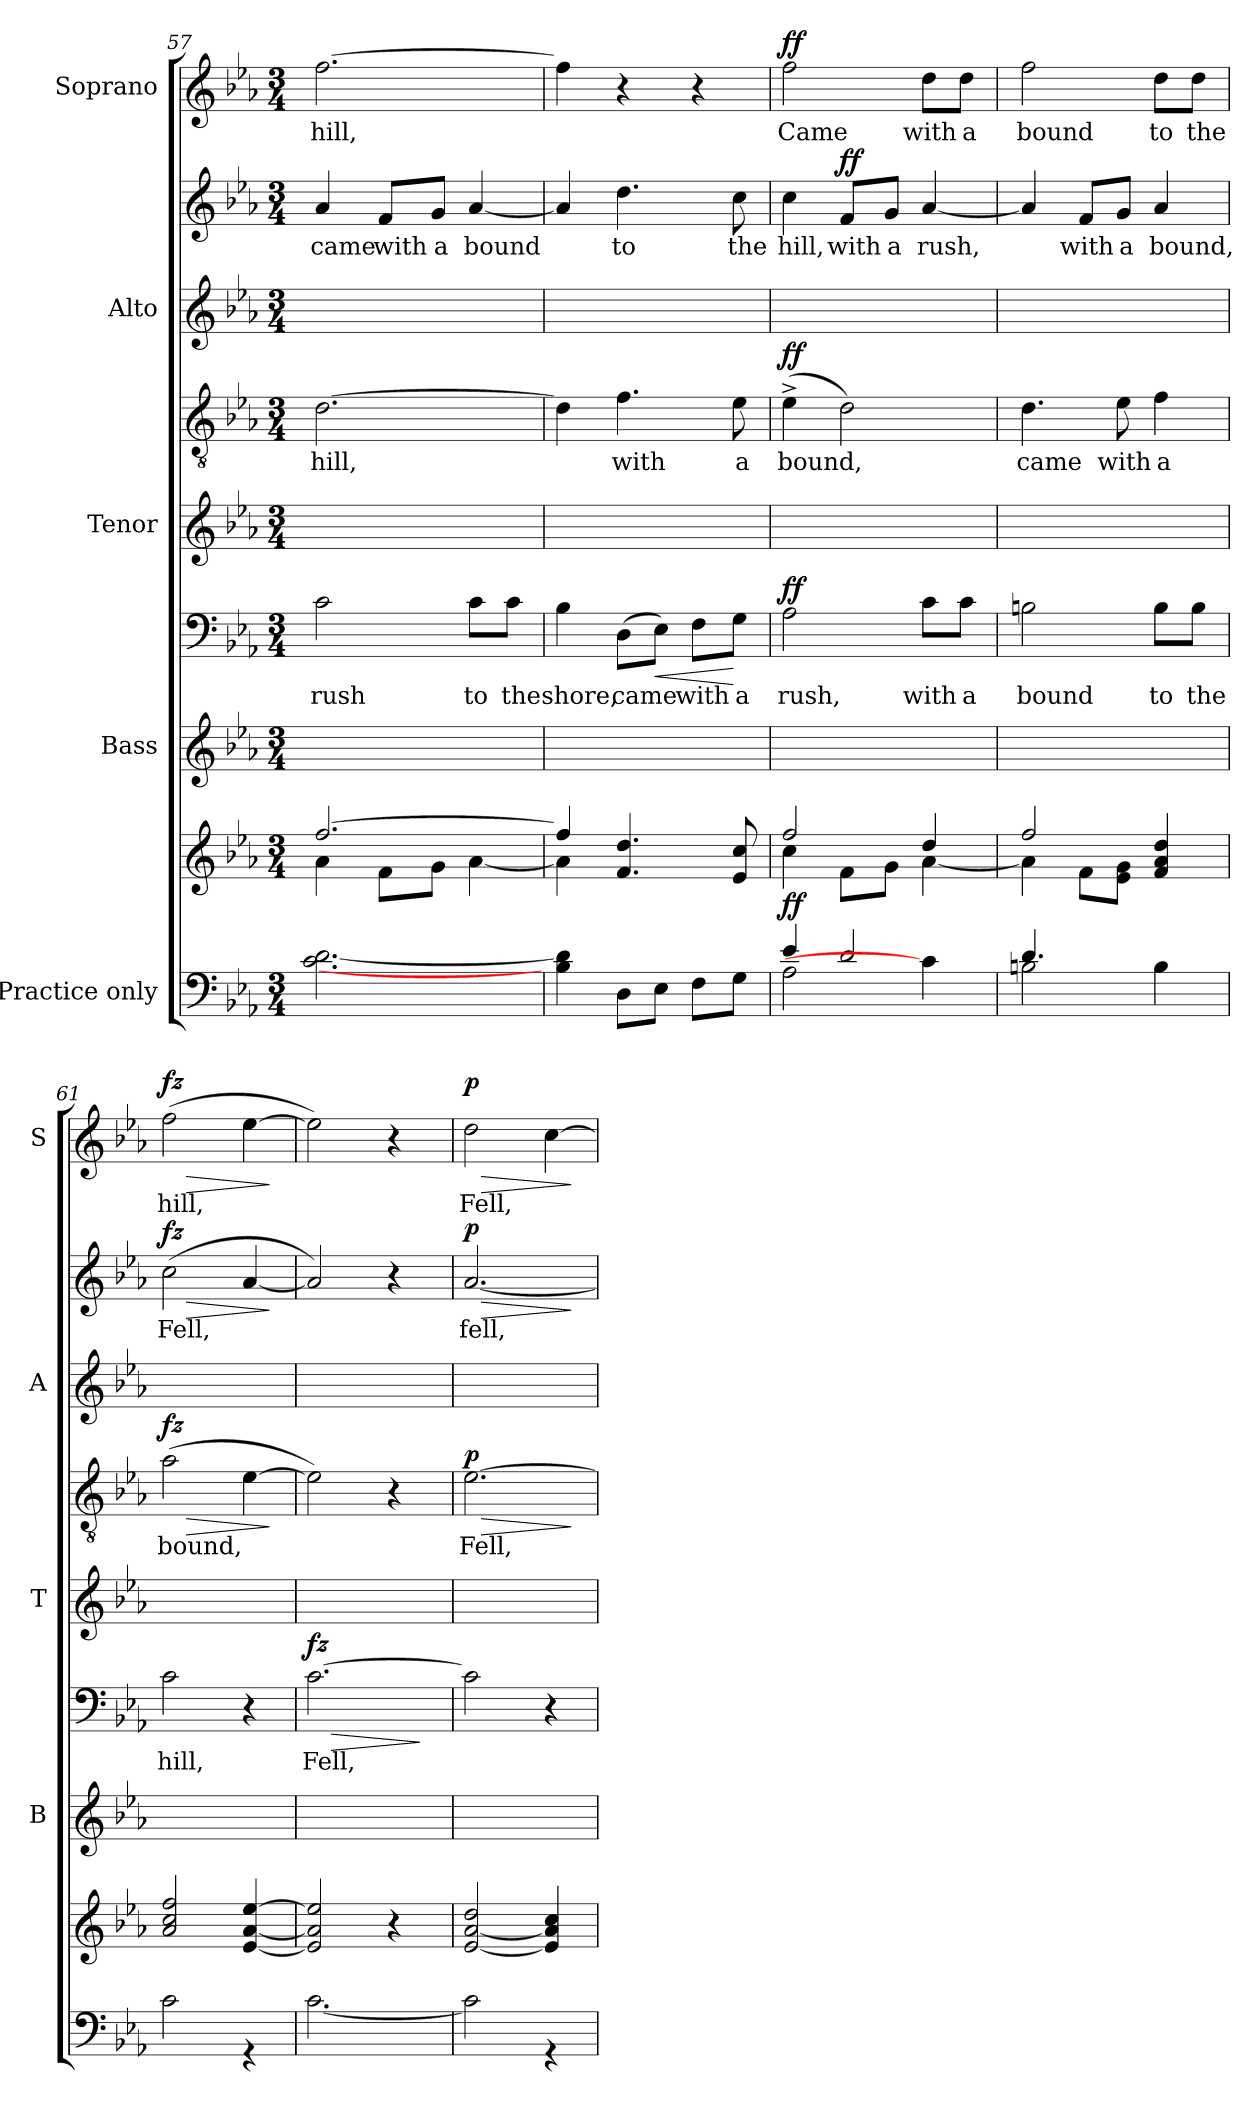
**kern	**kern	**dynam	**kern	**kern	**text	**dynam	**kern	**kern	**text	**dynam	**kern	**kern	**text	**dynam	**kern	**text	**dynam
*part5	*part5	*part5	*part4	*part4	*part4	*part4	*part3	*part3	*part3	*part3	*part2	*part2	*part2	*part2	*part1	*part1	*part1
*staff9	*staff8	*staff8/9	*staff7	*staff6	*staff6	*staff6/7	*staff5	*staff4	*staff4	*staff4/5	*staff3	*staff2	*staff2	*staff2/3	*staff1	*staff1	*staff1
*I"Practice only	*	*	*I"Bass	*	*	*	*I"Tenor	*	*	*	*I"Alto	*	*	*	*I"Soprano	*	*
*	*	*	*I'B	*	*	*	*I'T	*	*	*	*I'A	*	*	*	*I'S	*	*
*clefF4	*clefG2	*	*clefG2	*clefF4	*	*	*clefG2	*clefGv2	*	*	*clefG2	*clefG2	*	*	*clefG2	*	*
*k[b-e-a-]	*k[b-e-a-]	*	*k[b-e-a-]	*k[b-e-a-]	*	*	*k[b-e-a-]	*k[b-e-a-]	*	*	*k[b-e-a-]	*k[b-e-a-]	*	*	*k[b-e-a-]	*	*
*E-:	*E-:	*	*E-:	*E-:	*	*	*E-:	*E-:	*	*	*E-:	*E-:	*	*	*E-:	*	*
*M3/4	*M3/4	*	*M3/4	*M3/4	*	*	*M3/4	*M3/4	*	*	*M3/4	*M3/4	*	*	*M3/4	*	*
=57	=57	=57	=57	=57	=57	=57	=57	=57	=57	=57	=57	=57	=57	=57	=57	=57	=57
*^	*^	*	*	*	*	*	*	*	*	*	*	*	*	*	*	*	*
!	!	!	!	!	!	!	!LO:LY:b	!	!	!	!LO:LY:b	!	!	!	!LO:LY:b	!	!	!LO:LY:b	!
2.ryy	[2.c\ [2.d\	[2.ff/	4a-\	.	2.ryy	2c\	rush	.	2.ryy	[2.d\	hill,	.	2.ryy	4a-/	came	.	[2.ff\	hill,	.
!	!	!	!	!	!	!	!	!	!	!	!	!	!	!	!LO:LY:b	!	!	!	!
.	.	.	8f\L	.	.	.	.	.	.	.	.	.	.	8f/L	with	.	.	.	.
!	!	!	!	!	!	!	!	!	!	!	!	!	!	!	!LO:LY:b	!	!	!	!
.	.	.	8g\J	.	.	.	.	.	.	.	.	.	.	8g/J	a	.	.	.	.
!	!	!	!	!	!	!	!LO:LY:b	!	!	!	!	!	!	!	!LO:LY:b	!	!	!	!
.	.	.	[4a-\	.	.	8c\L	to	.	.	.	.	.	.	[4a-/	bound	.	.	.	.
!	!	!	!	!	!	!	!LO:LY:b	!	!	!	!	!	!	!	!	!	!	!	!
.	.	.	.	.	.	8c\J	the	.	.	.	.	.	.	.	.	.	.	.	.
=58	=58	=58	=58	=58	=58	=58	=58	=58	=58	=58	=58	=58	=58	=58	=58	=58	=58	=58	=58
!	!	!	!	!	!	!	!LO:LY:b	!	!	!	!	!	!	!	!	!	!	!	!
2.ryy	4B-\ 4d\]	4ff/]	4a-\]	.	2.ryy	4B-\	shore,	.	2.ryy	4d\]	.	.	2.ryy	4a-/]	.	.	4ff\]	.	.
!	!	!	!	!	!	!	!LO:LY:b	!	!	!	!LO:LY:b	!	!	!	!LO:LY:b	!	!	!	!
.	8D\L	4ryy	4.f/ 4.dd/	.	.	(>8D\L	came	.	.	4.f\	with	.	.	4.dd\	to	.	4r	.	.
!	!	!	!	!	!	!	!	!LO:HP:b	!	!	!	!	!	!	!	!	!	!	!
.	8E-\J	.	.	.	.	8E-\J)	.	<	.	.	.	.	.	.	.	.	.	.	.
!	!	!	!	!	!	!	!LO:LY:b	!	!	!	!	!	!	!	!	!	!	!	!
.	8F\L	4ryy	.	.	.	8F\L	with	.	.	.	.	.	.	.	.	.	4r	.	.
!	!	!	!	!	!	!	!LO:LY:b	!	!	!	!LO:LY:b	!	!	!	!LO:LY:b	!	!	!	!
.	8G\J	.	8e-/ 8cc/	.	.	8G\J	a	[	.	8e-\	a	.	.	8cc\	the	.	.	.	.
!!LO:PB:g=z
=59	=59	=59	=59	=59	=59	=59	=59	=59	=59	=59	=59	=59	=59	=59	=59	=59	=59	=59	=59
!	!	!	!	!LO:DY:b	!	!	!LO:LY:b	!LO:DY:b	!	!	!LO:LY:b	!LO:DY:b	!	!	!LO:LY:b	!	!	!LO:LY:b	!LO:DY:b
4e-/	2A-\	2ff/	4cc\	ff	2.ryy	2A-\	rush,	ff	2.ryy	(>4e-^\	bound,	ff	2.ryy	4cc\	hill,	.	2ff\	Came	ff
!	!	!	!	!	!	!	!	!	!	!	!	!	!	!	!LO:LY:b	!LO:DY:b	!	!	!
2d/	.	.	8f\L	.	.	.	.	.	.	2d\)	.	.	.	8f/L	with	ff	.	.	.
!	!	!	!	!	!	!	!	!	!	!	!	!	!	!	!LO:LY:b	!	!	!	!
.	.	.	8g\J	.	.	.	.	.	.	.	.	.	.	8g/J	a	.	.	.	.
!	!	!	!	!	!	!	!LO:LY:b	!	!	!	!	!	!	!	!LO:LY:b	!	!	!LO:LY:b	!
.	4c\]	4dd/	[4a-\	.	.	8c\L	with	.	.	.	.	.	.	[4a-/	rush,	.	8dd\L	with	.
!	!	!	!	!	!	!	!LO:LY:b	!	!	!	!	!	!	!	!	!	!	!LO:LY:b	!
.	.	.	.	.	.	8c\J	a	.	.	.	.	.	.	.	.	.	8dd\J	a	.
=60	=60	=60	=60	=60	=60	=60	=60	=60	=60	=60	=60	=60	=60	=60	=60	=60	=60	=60	=60
!	!	!	!	!	!	!	!LO:LY:b	!	!	!	!LO:LY:b	!	!	!	!	!	!	!LO:LY:b	!
4.d/	2Bn\	2ff/	4a-\]	.	2.ryy	2Bn\	bound	.	2.ryy	4.d\	came	.	2.ryy	4a-/]	.	.	2ff\	bound	.
!	!	!	!	!	!	!	!	!	!	!	!	!	!	!	!LO:LY:b	!	!	!	!
.	.	.	8f\L	.	.	.	.	.	.	.	.	.	.	8f/L	with	.	.	.	.
!	!	!	!	!	!	!	!	!	!	!	!LO:LY:b	!	!	!	!LO:LY:b	!	!	!	!
4.ryy	.	.	8e-\ 8g\J	.	.	.	.	.	.	8e-\	with	.	.	8g/J	a	.	.	.	.
!	!	!	!	!	!	!	!LO:LY:b	!	!	!	!LO:LY:b	!	!	!	!LO:LY:b	!	!	!LO:LY:b	!
.	4B\	4f/ 4a-/ 4dd/	4ryy	.	.	8B\L	to	.	.	4f\	a	.	.	4a-/	bound,	.	8dd\L	to	.
!	!	!	!	!	!	!	!LO:LY:b	!	!	!	!	!	!	!	!	!	!	!LO:LY:b	!
.	.	.	.	.	.	8B\J	the	.	.	.	.	.	.	.	.	.	8dd\J	the	.
=61	=61	=61	=61	=61	=61	=61	=61	=61	=61	=61	=61	=61	=61	=61	=61	=61	=61	=61	=61
!	!	!	!	!LO:HP:b	!	!	!LO:LY:b	!	!	!	!LO:LY:b	!LO:HP:b	!	!	!LO:LY:b	!LO:HP:b	!	!LO:LY:b	!LO:HP:b
!	!	!	!	!LO:DY:n=1:b	!	!	!	!	!	!	!	!LO:DY:n=1:b	!	!	!	!LO:DY:n=1:b	!	!	!LO:DY:n=1:b
2.ryy	2c\	2a-/ 2cc/ 2ff/	2.ryy	> fz	2.ryy	2c\	hill,	.	2.ryy	(>2a-\	bound,	> fz	2.ryy	(<2cc\	Fell,	> fz	(>2ff\	hill,	> fz
.	4r	[4e-/ [4a-/ [4ee-/	.	.	.	4r	.	.	.	[4e-\	.	.	.	[4a-/	.	.	[4ee-\	.	.
*v	*v	*	*	*	*	*	*	*	*	*	*	*	*	*	*	*	*	*	*
*	*v	*v	*	*	*	*	*	*	*	*	*	*	*	*	*	*	*	*
.	.	]	.	.	.	.	.	.	.	]	.	.	.	]	.	.	]
=62	=62	=62	=62	=62	=62	=62	=62	=62	=62	=62	=62	=62	=62	=62	=62	=62	=62
*^	*^	*	*	*	*	*	*	*	*	*	*	*	*	*	*	*	*
!	!	!	!	!LO:DY:b=2	!	!	!LO:LY:b	!LO:HP:b	!	!	!	!	!	!	!	!	!	!	!
!	!	!	!	!	!	!	!	!LO:DY:n=1:b	!	!	!	!	!	!	!	!	!	!	!
2.ryy	[2.c\	2e-/] 2a-/] 2ee-/]	2.ryy	fz	2.ryy	[2.c\	Fell,	> fz	2.ryy	2e-\])	.	.	2.ryy	2a-/])	.	.	2ee-\])	.	.
.	.	4r	.	.	.	.	.	.	.	4r	.	.	.	4r	.	.	4r	.	.
*v	*v	*	*	*	*	*	*	*	*	*	*	*	*	*	*	*	*	*	*
*	*v	*v	*	*	*	*	*	*	*	*	*	*	*	*	*	*	*	*
.	.	.	.	.	.	]	.	.	.	.	.	.	.	.	.	.	.
=63	=63	=63	=63	=63	=63	=63	=63	=63	=63	=63	=63	=63	=63	=63	=63	=63	=63
*^	*	*	*	*	*	*	*	*	*	*	*	*	*	*	*	*	*
!	!	!	!LO:HP:b	!	!	!	!	!	!	!LO:LY:b	!LO:HP:b	!	!	!LO:LY:b	!LO:HP:b	!	!LO:LY:b	!LO:HP:b
*	*	*^	*	*	*	*	*	*	*	*	*	*	*	*	*	*	*	*
!	!	!	!	!LO:DY:n=1:b	!	!	!	!	!	!	!	!LO:DY:n=1:b	!	!	!	!LO:DY:n=1:b	!	!	!LO:DY:n=1:b
2.ryy	2c\]	[2e-/ [2a-/ 2dd/	2.ryy	> p	2.ryy	2c\]	.	.	2.ryy	[2.e-\	Fell,	> p	2.ryy	[2.a-/	fell,	> p	2dd\	Fell,	> p
.	4r	4e-/] 4a-/] 4cc/	.	.	.	4r	.	.	.	.	.	.	.	.	.	.	[4cc\	.	.
*v	*v	*	*	*	*	*	*	*	*	*	*	*	*	*	*	*	*	*	*
*	*v	*v	*	*	*	*	*	*	*	*	*	*	*	*	*	*	*	*
.	.	]	.	.	.	.	.	.	.	]	.	.	.	]	.	.	]
=	=	=	=	=	=	=	=	=	=	=	=	=	=	=	=	=	=
*-	*-	*-	*-	*-	*-	*-	*-	*-	*-	*-	*-	*-	*-	*-	*-	*-	*-
